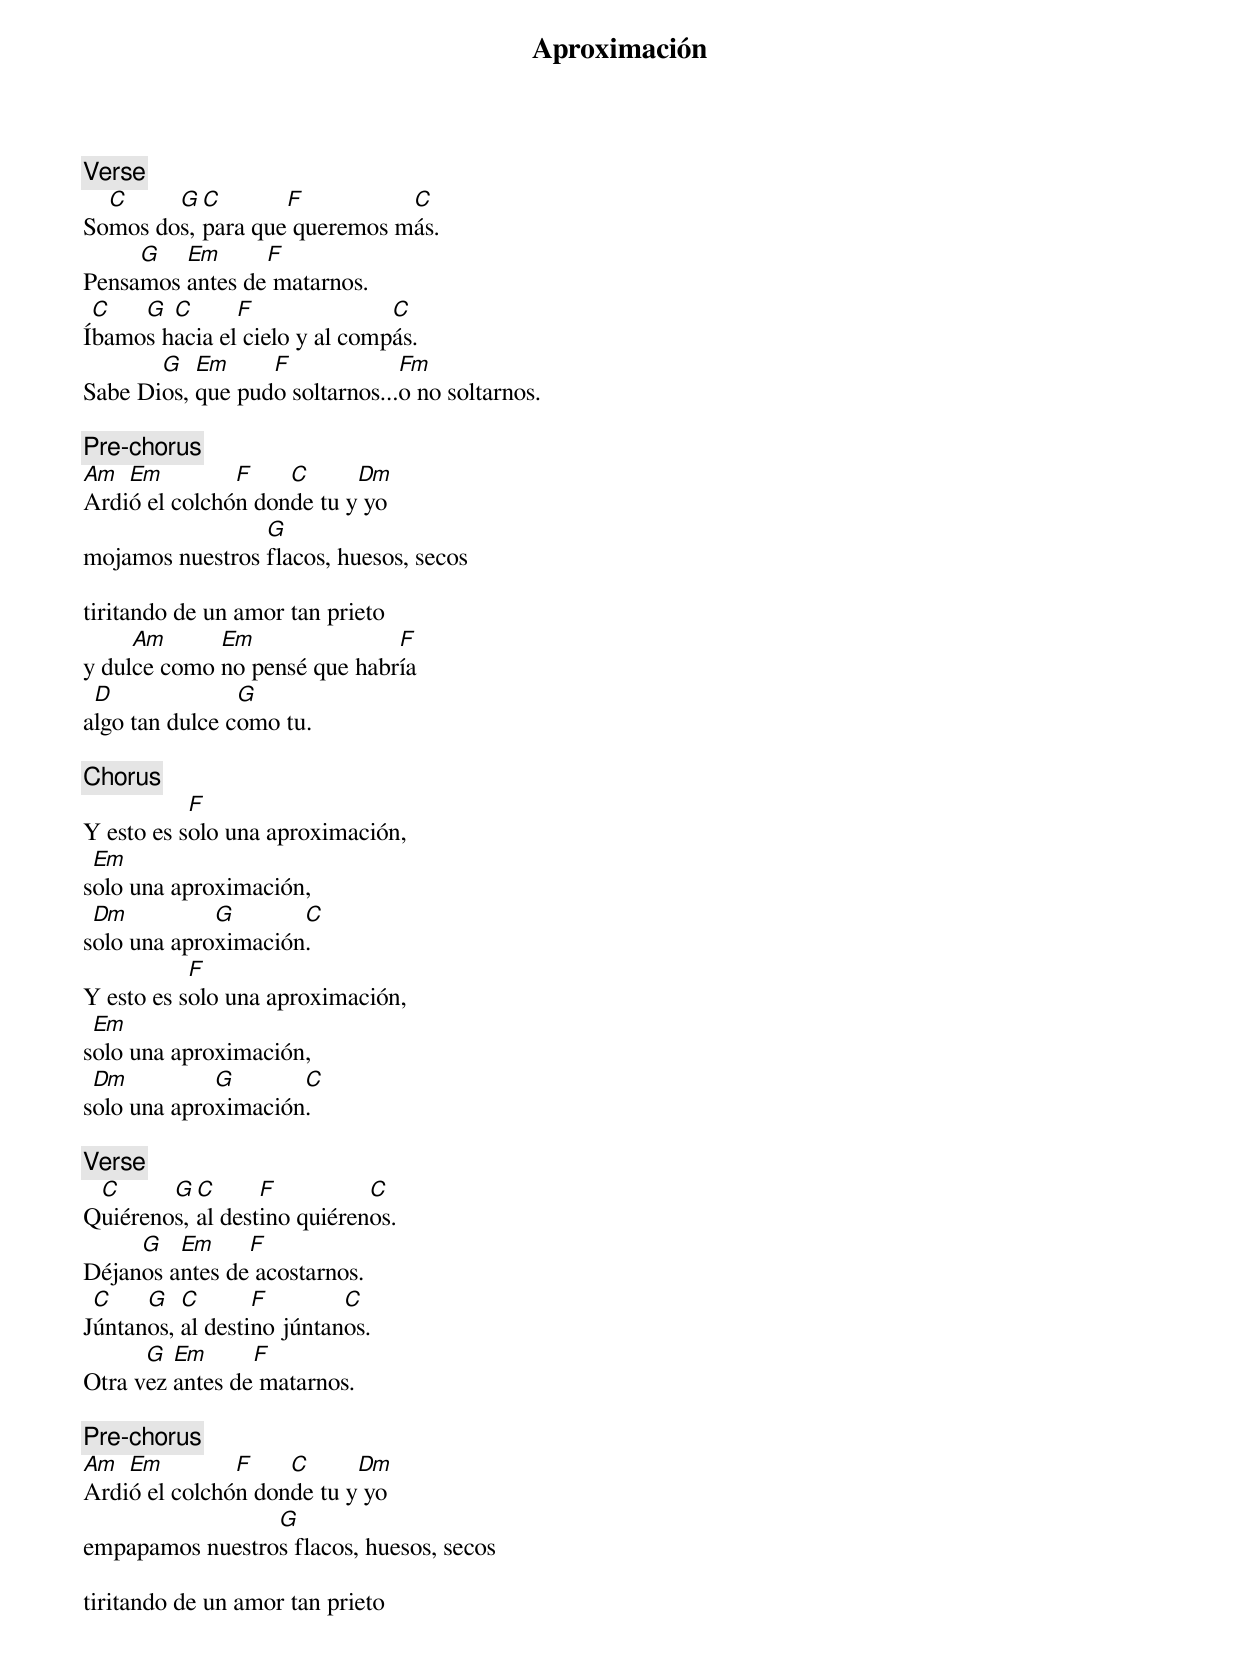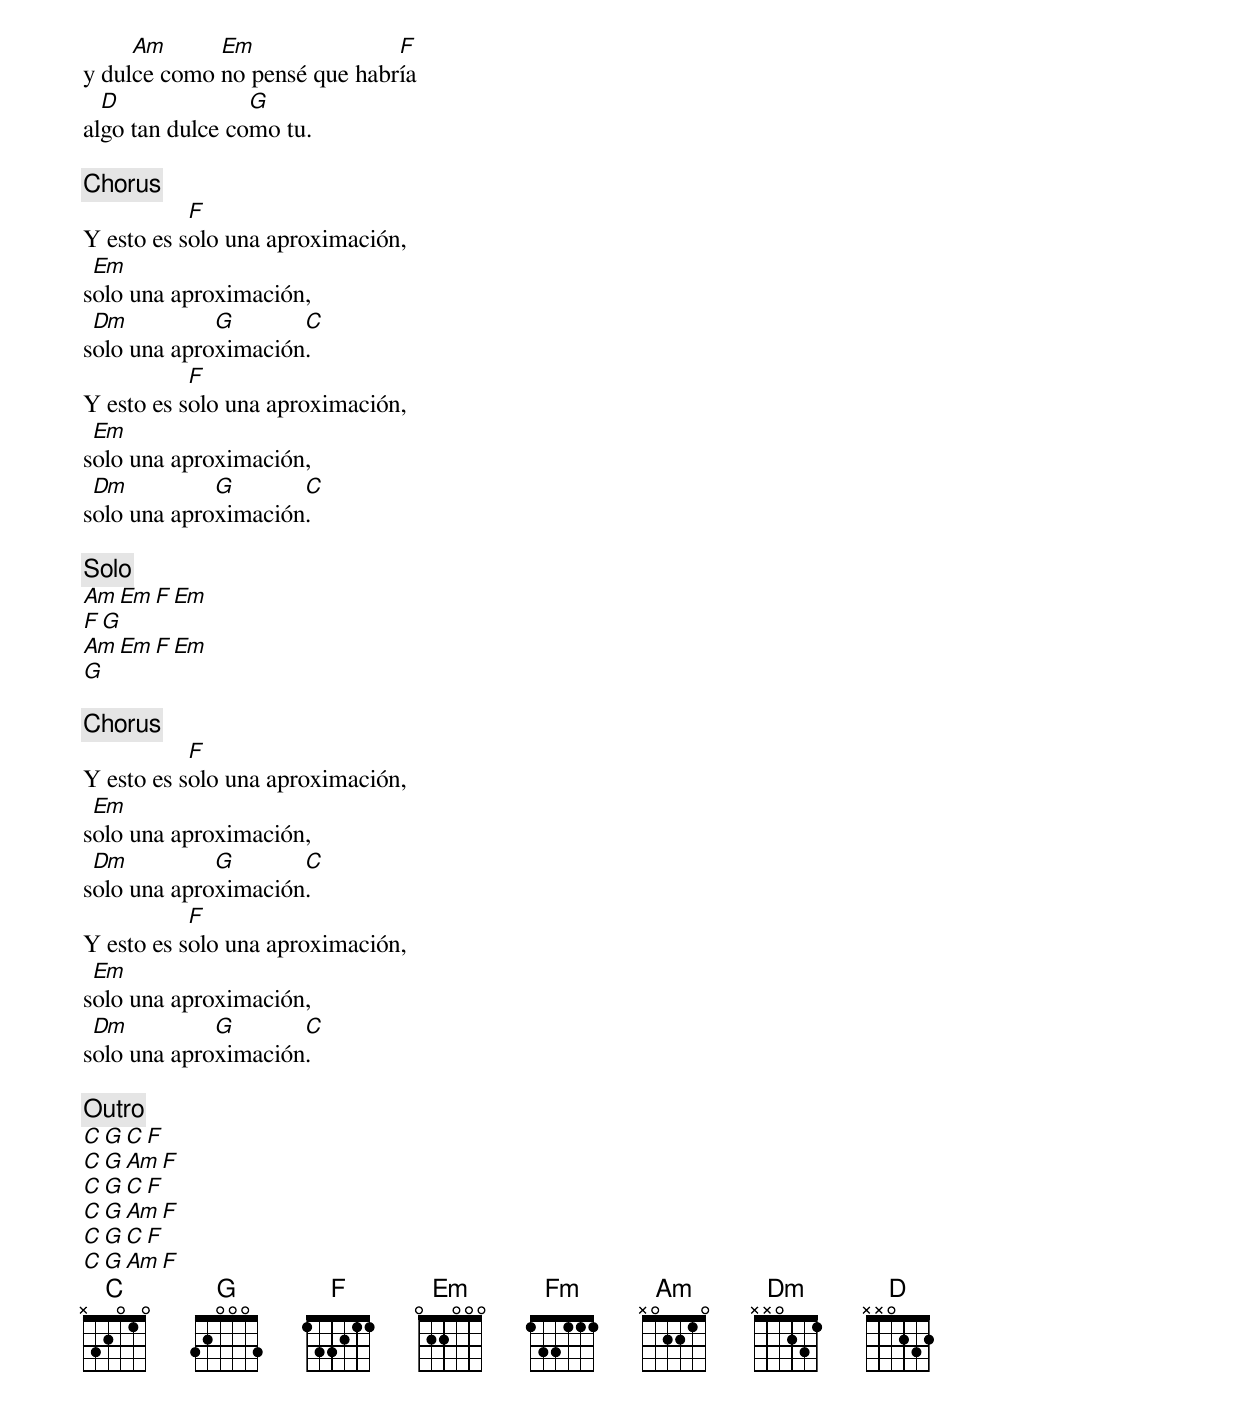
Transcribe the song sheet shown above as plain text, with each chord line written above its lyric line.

Aproximación

[Verse]
  C     G  C       F          C
Somos dos, para que queremos más.
     G   Em      F
Pensamos antes de matarnos.
 C   G  C      F               C
Íbamos hacia el cielo y al compás.
       G   Em     F             Fm
Sabe Dios, que pudo soltarnos...o no soltarnos.

[Pre-chorus]
Am  Em         F    C      Dm
Ardió el colchón donde tu y yo
                 G
mojamos nuestros flacos, huesos, secos

tiritando de un amor tan prieto
     Am      Em               F
y dulce como no pensé que habría
 D              G
algo tan dulce como tu.

[Chorus]
           F
Y esto es solo una aproximación,
 Em
solo una aproximación,
 Dm          G       C
solo una aproximación.
           F
Y esto es solo una aproximación,
 Em
solo una aproximación,
 Dm          G       C
solo una aproximación.

[Verse]
 C      G  C      F          C
Quiérenos, al destino quiérenos.
     G   Em     F
Déjanos antes de acostarnos.
 C    G   C       F        C
Júntanos, al destino júntanos.
      G  Em      F
Otra vez antes de matarnos.

[Pre-chorus]
Am  Em         F    C      Dm
Ardió el colchón donde tu y yo
                 G
empapamos nuestros flacos, huesos, secos

tiritando de un amor tan prieto
     Am      Em               F
y dulce como no pensé que habría
  D              G
algo tan dulce como tu.

[Chorus]
           F
Y esto es solo una aproximación,
 Em
solo una aproximación,
 Dm          G       C
solo una aproximación.
           F
Y esto es solo una aproximación,
 Em
solo una aproximación,
 Dm          G       C
solo una aproximación.

[Solo]
Am Em F Em
F G
Am Em F Em
G

[Chorus]
           F
Y esto es solo una aproximación,
 Em
solo una aproximación,
 Dm          G       C
solo una aproximación.
           F
Y esto es solo una aproximación,
 Em
solo una aproximación,
 Dm          G       C
solo una aproximación.

[Outro]
C G C F
C G Am F
C G C F
C G Am F
C G C F
C G Am F
